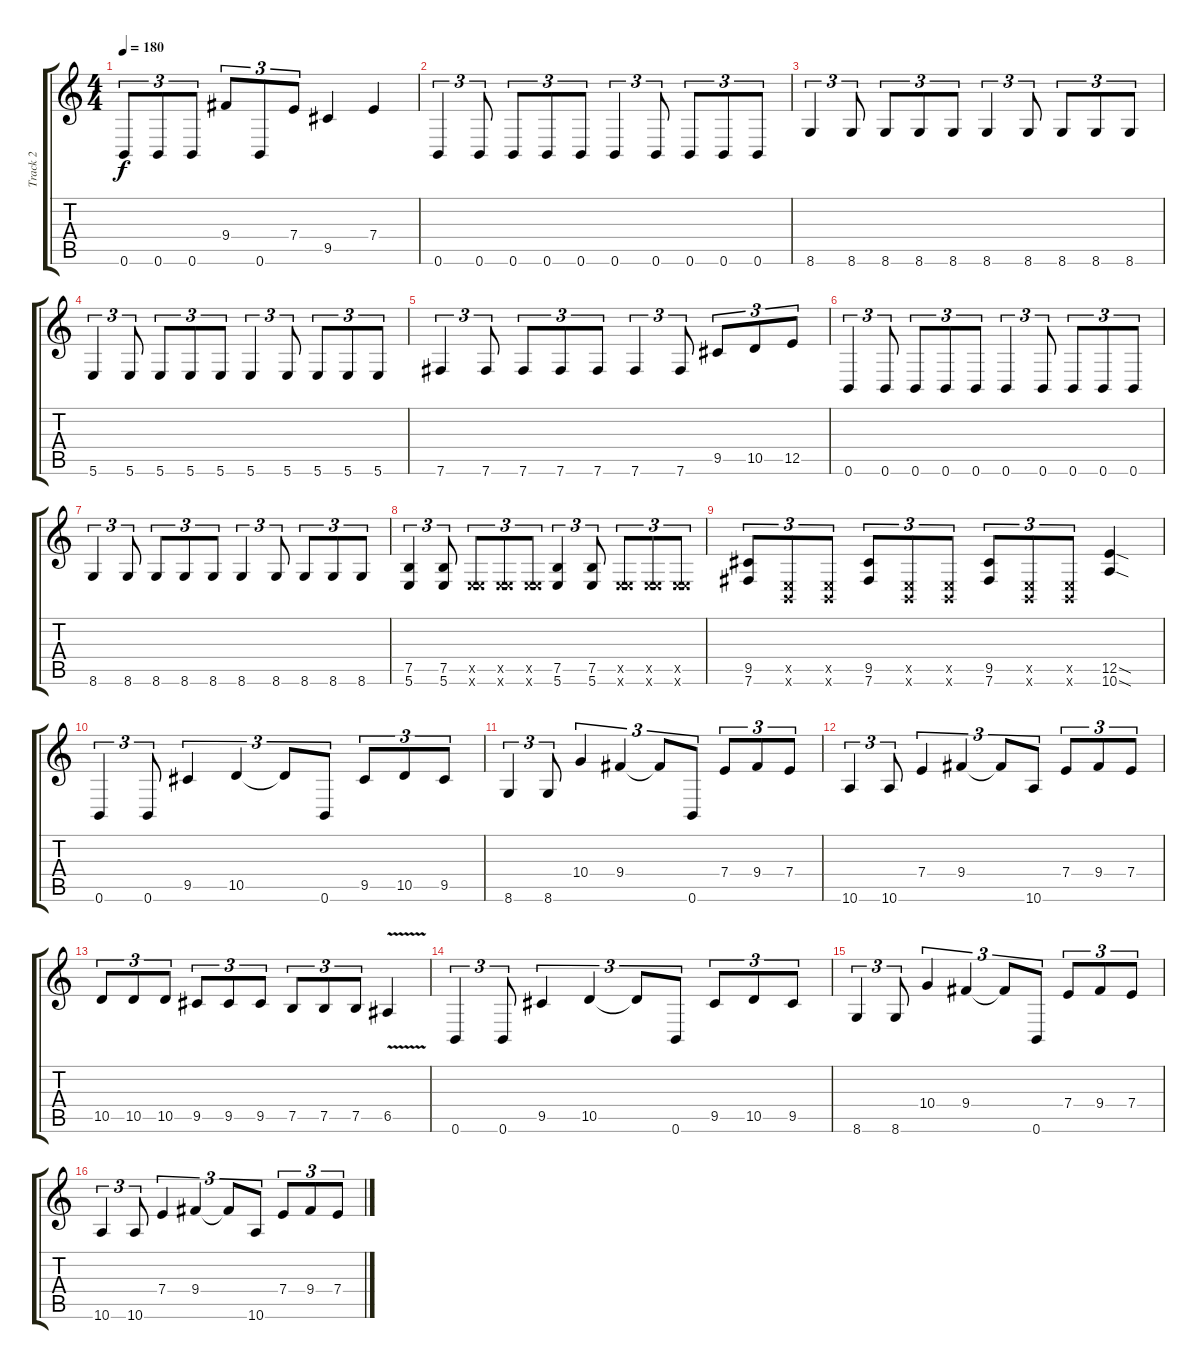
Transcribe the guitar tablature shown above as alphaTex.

\track ("Track 2" "Track 2") {instrument overdrivenguitar}
\staff {score tabs}
\tuning (B3 Gb3 D3 A2 E2 B1) {hide}
\ts (4 4)
\tempo 180
\clef g2
\ks c
0.6.8{tu (3 2) dy f} 0.6.8{tu (3 2)} 0.6.8{tu (3 2)} 9.4.8{tu (3 2)} 0.6.8{tu (3 2)} 7.4.8{tu (3 2)} 9.5.4 7.4.4 |
0.6.4{tu (3 2)} 0.6.8{tu (3 2)} 0.6.8{tu (3 2)} 0.6.8{tu (3 2)} 0.6.8{tu (3 2)} 0.6.4{tu (3 2)} 0.6.8{tu (3 2)} 0.6.8{tu (3 2)} 0.6.8{tu (3 2)} 0.6.8{tu (3 2)} |
8.6.4{tu (3 2)} 8.6.8{tu (3 2)} 8.6.8{tu (3 2)} 8.6.8{tu (3 2)} 8.6.8{tu (3 2)} 8.6.4{tu (3 2)} 8.6.8{tu (3 2)} 8.6.8{tu (3 2)} 8.6.8{tu (3 2)} 8.6.8{tu (3 2)} |
5.6.4{tu (3 2)} 5.6.8{tu (3 2)} 5.6.8{tu (3 2)} 5.6.8{tu (3 2)} 5.6.8{tu (3 2)} 5.6.4{tu (3 2)} 5.6.8{tu (3 2)} 5.6.8{tu (3 2)} 5.6.8{tu (3 2)} 5.6.8{tu (3 2)} |
7.6.4{tu (3 2)} 7.6.8{tu (3 2)} 7.6.8{tu (3 2)} 7.6.8{tu (3 2)} 7.6.8{tu (3 2)} 7.6.4{tu (3 2)} 7.6.8{tu (3 2)} 9.5.8{tu (3 2)} 10.5.8{tu (3 2)} 12.5.8{tu (3 2)} |
0.6.4{tu (3 2)} 0.6.8{tu (3 2)} 0.6.8{tu (3 2)} 0.6.8{tu (3 2)} 0.6.8{tu (3 2)} 0.6.4{tu (3 2)} 0.6.8{tu (3 2)} 0.6.8{tu (3 2)} 0.6.8{tu (3 2)} 0.6.8{tu (3 2)} |
8.6.4{tu (3 2)} 8.6.8{tu (3 2)} 8.6.8{tu (3 2)} 8.6.8{tu (3 2)} 8.6.8{tu (3 2)} 8.6.4{tu (3 2)} 8.6.8{tu (3 2)} 8.6.8{tu (3 2)} 8.6.8{tu (3 2)} 8.6.8{tu (3 2)} |
(7.5 5.6).4{tu (3 2)} (7.5 5.6).8{tu (3 2)} (0.5{x} 5.6{x}).8{tu (3 2)} (0.5{x} 5.6{x}).8{tu (3 2)} (0.5{x} 5.6{x}).8{tu (3 2)} (7.5 5.6).4{tu (3 2)} (7.5 5.6).8{tu (3 2)} (0.5{x} 5.6{x}).8{tu (3 2)} (0.5{x} 5.6{x}).8{tu (3 2)} (0.5{x} 5.6{x}).8{tu (3 2)} |
(9.5 7.6).8{tu (3 2)} (0.5{x} 0.6{x}).8{tu (3 2)} (0.5{x} 0.6{x}).8{tu (3 2)} (9.5 7.6).8{tu (3 2)} (0.5{x} 0.6{x}).8{tu (3 2)} (0.5{x} 0.6{x}).8{tu (3 2)} (9.5 7.6).8{tu (3 2)} (0.5{x} 0.6{x}).8{tu (3 2)} (0.5{x} 0.6{x}).8{tu (3 2)} (12.5{sod} 10.6{sod}).4 |
0.6.4{tu (3 2)} 0.6.8{tu (3 2)} 9.5.4{tu (3 2)} 10.5.4{tu (3 2)} 10.5{t}.8{tu (3 2)} 0.6.8{tu (3 2)} 9.5.8{tu (3 2)} 10.5.8{tu (3 2)} 9.5.8{tu (3 2)} |
8.6.4{tu (3 2)} 8.6.8{tu (3 2)} 10.4.4{tu (3 2)} 9.4.4{tu (3 2)} 9.4{t}.8{tu (3 2)} 0.6.8{tu (3 2)} 7.4.8{tu (3 2)} 9.4.8{tu (3 2)} 7.4.8{tu (3 2)} |
10.6.4{tu (3 2)} 10.6.8{tu (3 2)} 7.4.4{tu (3 2)} 9.4.4{tu (3 2)} 9.4{t}.8{tu (3 2)} 10.6.8{tu (3 2)} 7.4.8{tu (3 2)} 9.4.8{tu (3 2)} 7.4.8{tu (3 2)} |
10.5.8{tu (3 2)} 10.5.8{tu (3 2)} 10.5.8{tu (3 2)} 9.5.8{tu (3 2)} 9.5.8{tu (3 2)} 9.5.8{tu (3 2)} 7.5.8{tu (3 2)} 7.5.8{tu (3 2)} 7.5.8{tu (3 2)} 6.5{v}.4 |
0.6.4{tu (3 2)} 0.6.8{tu (3 2)} 9.5.4{tu (3 2)} 10.5.4{tu (3 2)} 10.5{t}.8{tu (3 2)} 0.6.8{tu (3 2)} 9.5.8{tu (3 2)} 10.5.8{tu (3 2)} 9.5.8{tu (3 2)} |
8.6.4{tu (3 2)} 8.6.8{tu (3 2)} 10.4.4{tu (3 2)} 9.4.4{tu (3 2)} 9.4{t}.8{tu (3 2)} 0.6.8{tu (3 2)} 7.4.8{tu (3 2)} 9.4.8{tu (3 2)} 7.4.8{tu (3 2)} |
10.6.4{tu (3 2)} 10.6.8{tu (3 2)} 7.4.4{tu (3 2)} 9.4.4{tu (3 2)} 9.4{t}.8{tu (3 2)} 10.6.8{tu (3 2)} 7.4.8{tu (3 2)} 9.4.8{tu (3 2)} 7.4.8{tu (3 2)}
